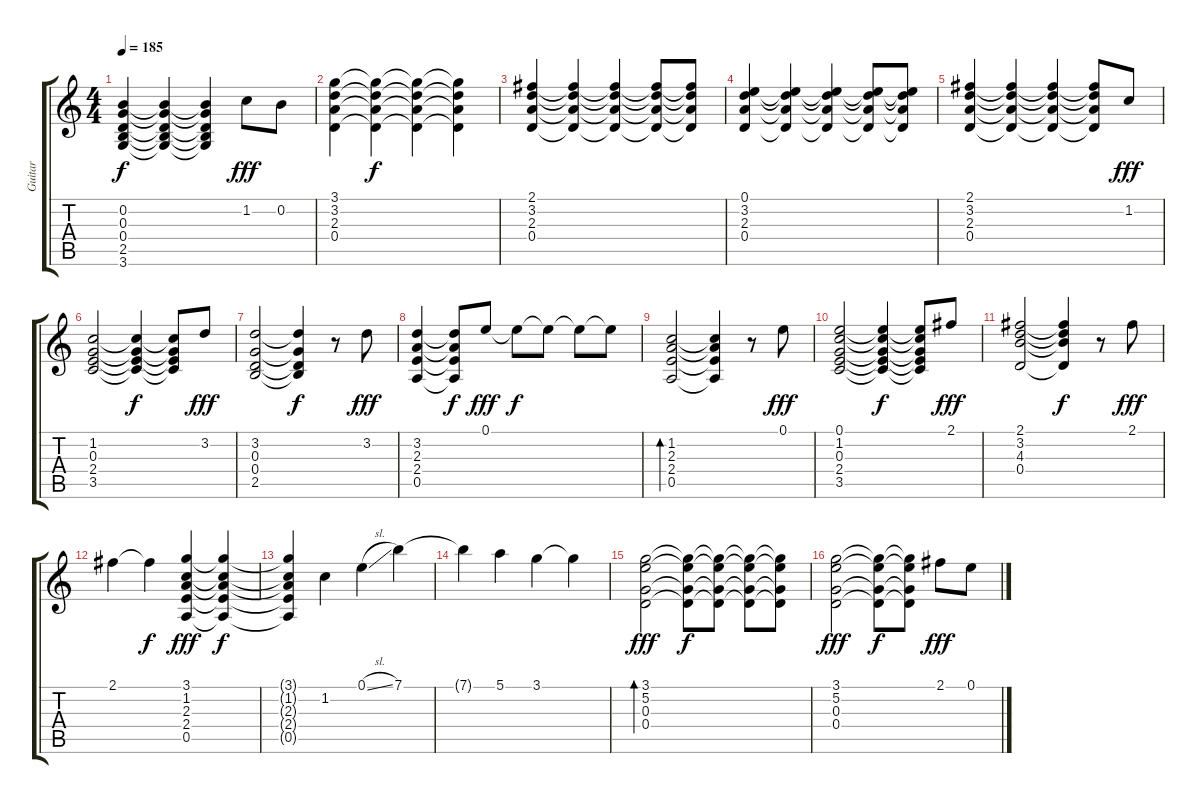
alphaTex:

\track ("Guitar" "Guitar") {instrument acousticguitarsteel}
\staff {score tabs}
\tuning (E4 B3 G3 D3 A2 E2) {hide}
\ts (4 4)
\tempo 185
\clef g2
\ks c
(0.2{t} 0.3{t} 0.4{t} 2.5{t} 3.6{t}).4{dy f} (0.2{t} 0.3{t} 0.4{t} 2.5{t} 3.6{t}).4 (0.2{t} 0.3{t} 0.4{t} 2.5{t} 3.6{t}).4 1.2.8{dy fff} 0.2.8 |
(3.1 3.2 2.3 0.4).4 (3.1{t} 3.2{t} 2.3{t} 0.4{t}).4{dy f} (3.1{t} 3.2{t} 2.3{t} 0.4{t}).4 (3.1{t} 3.2{t} 2.3{t} 0.4{t}).4 |
(2.1 3.2 2.3 0.4).4 (2.1{t} 3.2{t} 2.3{t} 0.4{t}).4 (2.1{t} 3.2{t} 2.3{t} 0.4{t}).4 (2.1{t} 3.2{t} 2.3{t} 0.4{t}).8 (2.1{t} 3.2{t} 2.3{t} 0.4{t}).8 |
(0.1 3.2 2.3 0.4).4 (0.1{t} 3.2{t} 2.3{t} 0.4{t}).4 (0.1{t} 3.2{t} 2.3{t} 0.4{t}).4 (0.1{t} 3.2{t} 2.3{t} 0.4{t}).8 (0.1{t} 3.2{t} 2.3{t} 0.4{t}).8 |
(2.1 3.2 2.3 0.4).4 (2.1{t} 3.2{t} 2.3{t} 0.4{t}).4 (2.1{t} 3.2{t} 2.3{t} 0.4{t}).4 (2.1{t} 3.2{t} 2.3{t} 0.4{t}).8 1.2.8{dy fff} |
(1.2 0.3 2.4 3.5).2 (1.2{t} 0.3{t} 2.4{t} 3.5{t}).4{dy f} (1.2{t} 0.3{t} 2.4{t} 3.5{t}).8 3.2.8{dy fff} |
(3.2 0.3 0.4 2.5).2 (3.2{t} 0.3{t} 0.4{t} 2.5{t}).4{dy f} r.8 3.2.8{dy fff} |
(3.2 2.3 2.4 0.5).4 (3.2{t} 2.3{t} 2.4{t} 0.5{t}).8{dy f} 0.1.8{dy fff} 0.1{t}.8{dy f} 0.1{t}.8 0.1{t}.8 0.1{t}.8 |
(1.2 2.3 2.4 0.5).2{bd 480} (1.2{t} 2.3{t} 2.4{t} 0.5{t}).4 r.8 0.1.8{dy fff} |
(0.1 1.2 0.3 2.4 3.5).2 (0.1{t} 1.2{t} 0.3{t} 2.4{t} 3.5{t}).4{dy f} (0.1{t} 1.2{t} 0.3{t} 2.4{t} 3.5{t}).8 2.1.8{dy fff} |
(2.1 3.2 4.3 0.4).2 (2.1{t} 3.2{t} 4.3{t} 0.4{t}).4{dy f} r.8 2.1.8{dy fff} |
2.1.4 2.1{t}.4{dy f} (3.1 1.2 2.3 2.4 0.5).4{dy fff} (3.1{t} 1.2{t} 2.3{t} 2.4{t} 0.5{t}).4{dy f} |
(3.1{t} 1.2{t} 2.3{t} 2.4{t} 0.5{t}).4 1.2.4 0.1{sl}.4 7.1.4 |
7.1{t}.4 5.1.4 3.1.4 3.1{t}.4 |
(3.1 5.2 0.3 0.4).2{bd 480 dy fff} (3.1{t} 5.2{t} 0.3{t} 0.4{t}).8{dy f} (3.1{t} 5.2{t} 0.3{t} 0.4{t}).8 (3.1{t} 5.2{t} 0.3{t} 0.4{t}).8 (3.1{t} 5.2{t} 0.3{t} 0.4{t}).8 |
(3.1 5.2 0.3 0.4).2{dy fff} (3.1{t} 5.2{t} 0.3{t} 0.4{t}).8{dy f} (3.1{t} 5.2{t} 0.3{t} 0.4{t}).8 2.1.8{dy fff} 0.1.8
